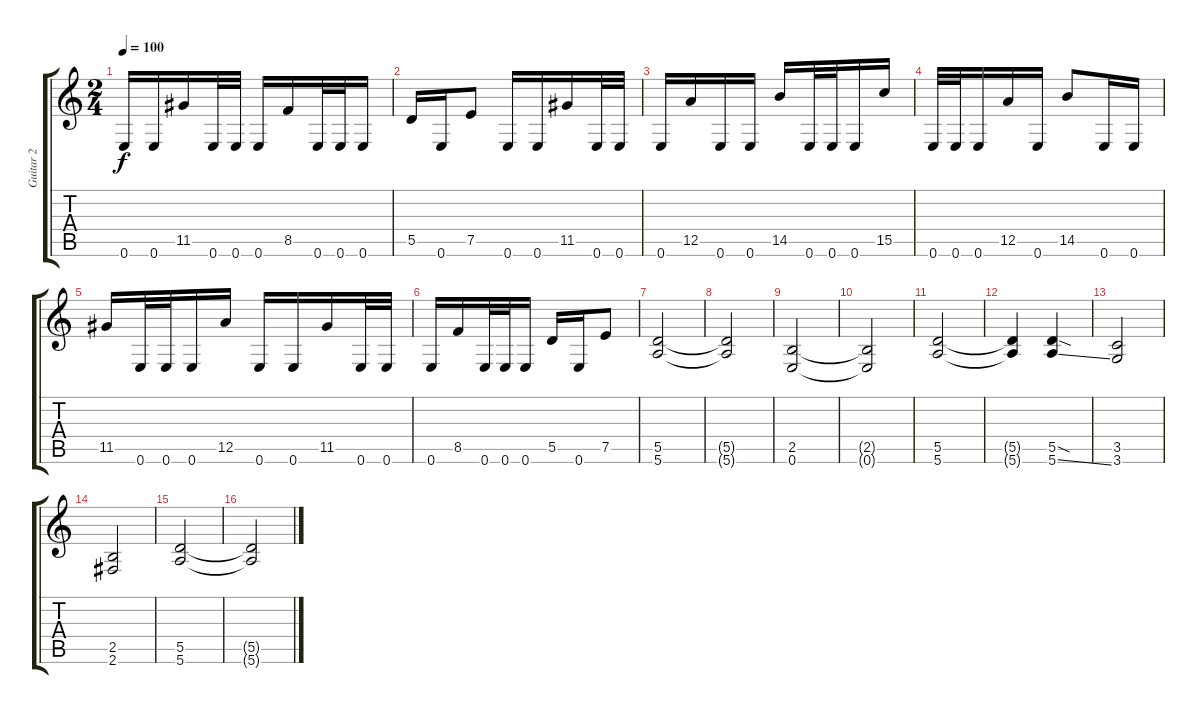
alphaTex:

\track ("Guitar 2" "Guitar 2") {instrument distortionguitar}
\staff {score tabs}
\tuning (E4 B3 G3 D3 A2 E2) {hide}
\ts (2 4)
\tempo 100
\clef g2
\ks c
0.6.16{dy f} 0.6.16 11.5.16 0.6.32 0.6.32 0.6.16 8.5.16 0.6.32 0.6.32 0.6.16 |
5.5.16 0.6.16 7.5.8 0.6.16 0.6.16 11.5.16 0.6.32 0.6.32 |
0.6.16 12.5.16 0.6.16 0.6.16 14.5.16 0.6.32 0.6.32 0.6.16 15.5.16 |
0.6.32 0.6.32 0.6.16 12.5.16 0.6.16 14.5.8 0.6.16 0.6.16 |
11.5.16 0.6.32 0.6.32 0.6.16 12.5.16 0.6.16 0.6.16 11.5.16 0.6.32 0.6.32 |
0.6.16 8.5.16 0.6.32 0.6.32 0.6.16 5.5.16 0.6.16 7.5.8 |
(5.5 5.6).2 |
(5.5{t} 5.6{t}).2 |
(2.5 0.6).2 |
(2.5{t} 0.6{t}).2 |
(5.5 5.6).2 |
(5.5{t} 5.6{t}).4 (5.5{sod} 5.6{ss}).4 |
(3.5 3.6).2 |
(2.5 2.6).2 |
(5.5 5.6).2 |
(5.5{t} 5.6{t}).2
